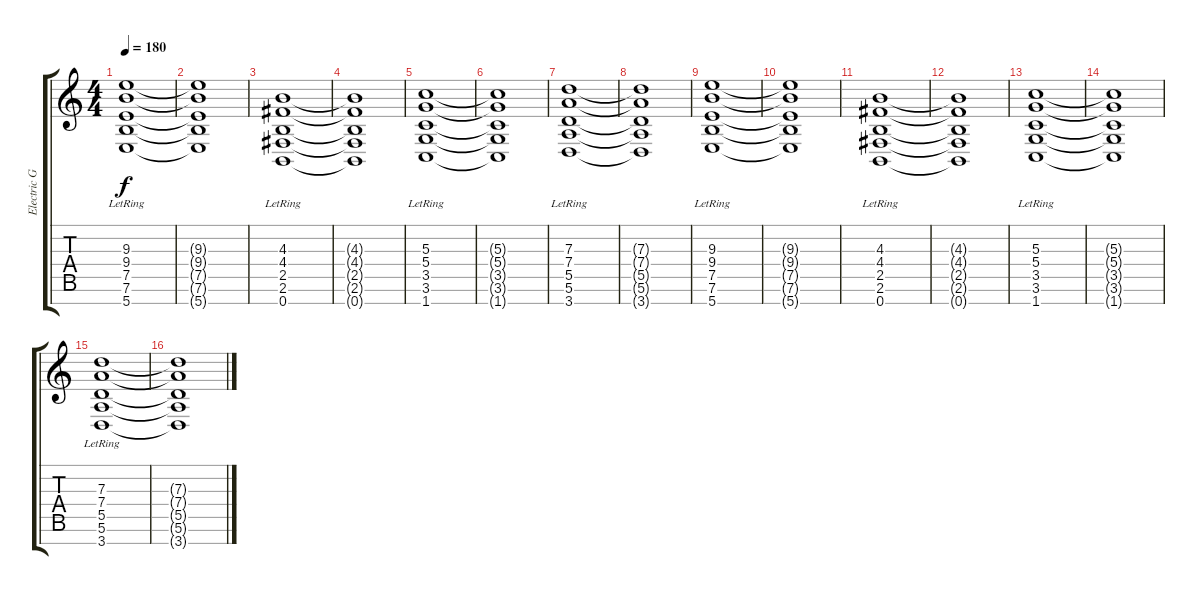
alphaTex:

\track ("Electric Guitar" "Electric G") {instrument distortionguitar}
\staff {score tabs}
\tuning (E4 B3 G3 D3 A2 E2 B1) {hide}
\ts (4 4)
\tempo 180
\clef g2
\ks c
(9.3{lr} 9.4{lr} 7.5{lr} 7.6{lr} 5.7{lr}).1{dy f} |
(9.3{t} 9.4{t} 7.5{t} 7.6{t} 5.7{t}).1 |
(4.3{lr} 4.4{lr} 2.5{lr} 2.6{lr} 0.7{lr}).1 |
(4.3{t} 4.4{t} 2.5{t} 2.6{t} 0.7{t}).1 |
(5.3{lr} 5.4{lr} 3.5{lr} 3.6{lr} 1.7{lr}).1 |
(5.3{t} 5.4{t} 3.5{t} 3.6{t} 1.7{t}).1 |
(7.3{lr} 7.4{lr} 5.5{lr} 5.6{lr} 3.7{lr}).1 |
(7.3{t} 7.4{t} 5.5{t} 5.6{t} 3.7{t}).1 |
(9.3{lr} 9.4{lr} 7.5{lr} 7.6{lr} 5.7{lr}).1 |
(9.3{t} 9.4{t} 7.5{t} 7.6{t} 5.7{t}).1 |
(4.3{lr} 4.4{lr} 2.5{lr} 2.6{lr} 0.7{lr}).1 |
(4.3{t} 4.4{t} 2.5{t} 2.6{t} 0.7{t}).1 |
(5.3{lr} 5.4{lr} 3.5{lr} 3.6{lr} 1.7{lr}).1 |
(5.3{t} 5.4{t} 3.5{t} 3.6{t} 1.7{t}).1 |
(7.3{lr} 7.4{lr} 5.5{lr} 5.6{lr} 3.7{lr}).1 |
(7.3{t} 7.4{t} 5.5{t} 5.6{t} 3.7{t}).1
